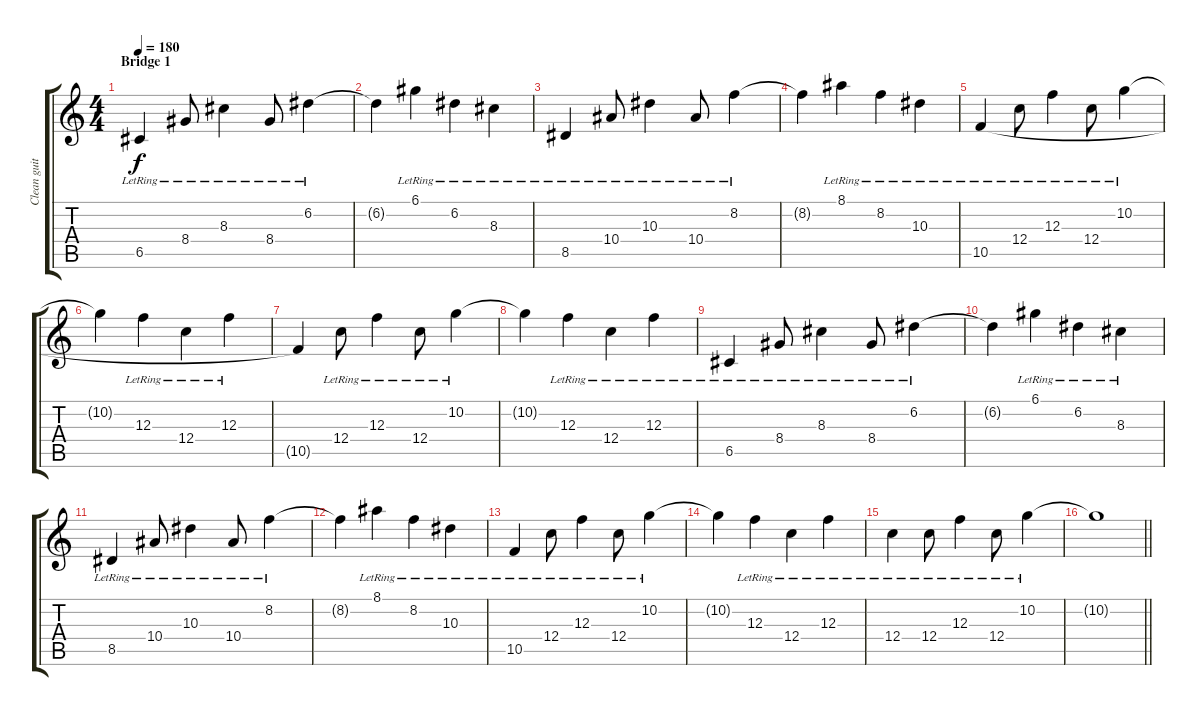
\track ("Clean guitar 1" "Clean guit") {instrument electricguitarclean}
\staff {score tabs}
\tuning (D4 A3 F3 C3 G2 C2) {hide}
\ts (4 4)
\section ("" "Bridge 1")
\tempo 180
\clef g2
\ks c
6.5{lr}.4{dy f} 8.4{lr}.8 8.3{lr}.4 8.4{lr}.8 6.2{lr}.4 |
6.2{t}.4 6.1{lr}.4 6.2{lr}.4 8.3{lr}.4 |
8.5{lr}.4 10.4{lr}.8 10.3{lr}.4 10.4{lr}.8 8.2{lr}.4 |
8.2{t}.4 8.1{lr}.4 8.2{lr}.4 10.3{lr}.4 |
10.5{lr}.4 12.4{lr}.8 12.3{lr}.4 12.4{lr}.8 10.2{lr}.4 |
10.2{t}.4 12.3{lr}.4 12.4{lr}.4 12.3{lr}.4 |
10.5{t}.4 12.4{lr}.8 12.3{lr}.4 12.4{lr}.8 10.2{lr}.4 |
10.2{t}.4 12.3{lr}.4 12.4{lr}.4 12.3{lr}.4 |
6.5{lr}.4 8.4{lr}.8 8.3{lr}.4 8.4{lr}.8 6.2{lr}.4 |
6.2{t}.4 6.1{lr}.4 6.2{lr}.4 8.3{lr}.4 |
8.5{lr}.4 10.4{lr}.8 10.3{lr}.4 10.4{lr}.8 8.2{lr}.4 |
8.2{t}.4 8.1{lr}.4 8.2{lr}.4 10.3{lr}.4 |
10.5{lr}.4 12.4{lr}.8 12.3{lr}.4 12.4{lr}.8 10.2{lr}.4 |
10.2{t}.4 12.3{lr}.4 12.4{lr}.4 12.3{lr}.4 |
12.4{lr}.4 12.4{lr}.8 12.3{lr}.4 12.4{lr}.8 10.2{lr}.4 |
\barLineRight lightlight
10.2{t}.1
